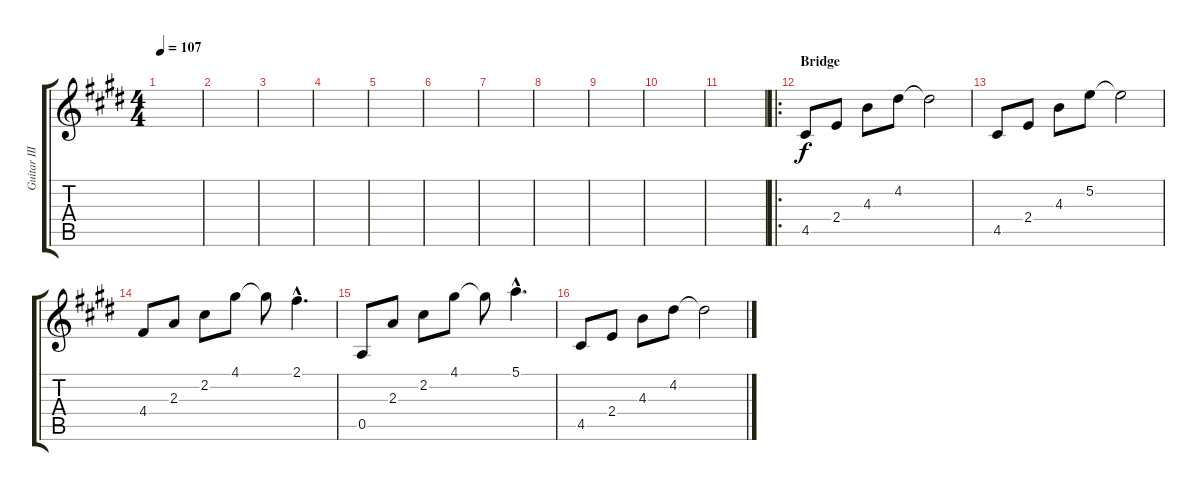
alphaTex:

\track ("Guitar III" "Guitar III") {instrument acousticguitarsteel}
\staff {score tabs}
\tuning (E4 B3 G3 D3 A2 E2) {hide}
\ts (4 4)
\tempo 107
\clef g2
\ks c#minor
|
|
|
|
|
|
|
|
|
|
|
\ro
\section ("" "Bridge")
4.5.8 2.4.8 4.3.8 4.2.8 4.2{t}.2 |
4.5.8 2.4.8 4.3.8 5.2.8 5.2{t}.2 |
4.4.8 2.3.8 2.2.8 4.1.8 4.1{t}.8 2.1{hac}.4{d} |
0.5.8 2.3.8 2.2.8 4.1.8 4.1{t}.8 5.1{hac}.4{d} |
4.5.8 2.4.8 4.3.8 4.2.8 4.2{t}.2
